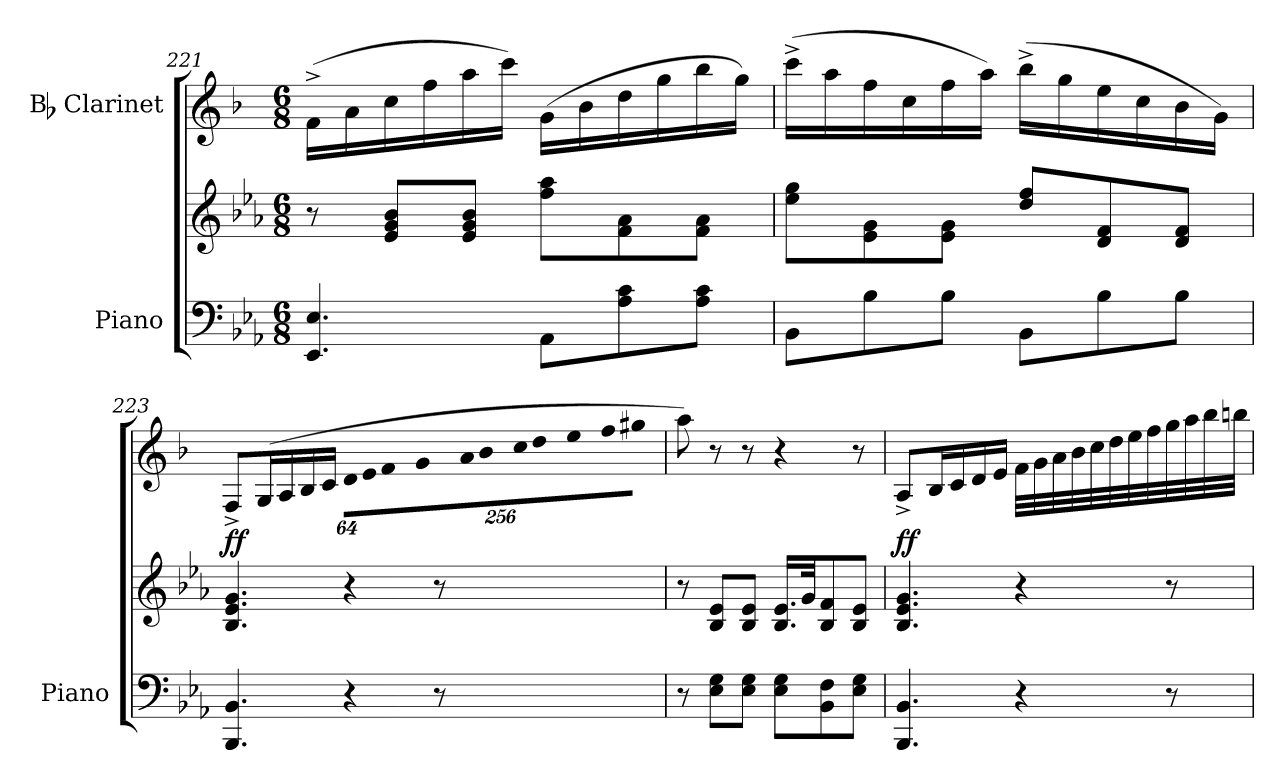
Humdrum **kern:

**kern	**kern	**kern	**dynam
*part2	*part2	*part1	*part1
*staff3	*staff2	*staff1	*staff1
*I"Piano	*	*I"Bb Clarinet	*
*I'Piano	*	*	*
*clefF4	*clefG2	*clefG2	*
*	*	*ITrd1c2	*
*k[b-e-a-]	*k[b-e-a-]	*k[b-e-a-]	*
*E-:	*E-:	*E-:	*
*M6/8	*M6/8	*M6/8	*
=221	=221	=221	=221
4.EE-/ 4.E-/	8r	(>16e-^>\LL	.
.	.	16g\	.
.	8e-/ 8g/ 8b-/L	16b-\	.
.	.	16ee-\	.
.	8e-/ 8g/ 8b-/J	16gg\	.
.	.	16bb-\JJ)	.
8AA-\L	8ff\ 8aa-\L	(>16f\LL	.
.	.	16a-\	.
8A-\ 8c\	8f\ 8a-\	16cc\	.
.	.	16ff\	.
8A-\ 8c\J	8f\ 8a-\J	16aa-\	.
.	.	16ff\JJ)	.
=222	=222	=222	=222
8BB-\L	8ee-\ 8gg\L	(>16bb-^>\LL	.
.	.	16gg\	.
8B-\	8e-\ 8g\	16ee-\	.
.	.	16b-\	.
8B-\J	8e-\ 8g\J	16ee-\	.
.	.	16gg\JJ)	.
8BB-\L	8dd/ 8ff/L	(>16aa-^>\LL	.
.	.	16ff\	.
8B-\	8d/ 8f/	16dd\	.
.	.	16b-\	.
8B-\J	8d/ 8f/J	16a-\	.
.	.	16f\JJ)	.
=223	=223	=223	=223
!	!	!	!LO:DY:b
4.BBB-/ 4.BB-/	4.B-/ 4.e-/ 4.g/	8E-^</L	ff
.	.	(>16F/L	.
.	.	16G/	.
.	.	16A-/	.
.	.	16B-/JJ	.
*	*	*Xbrackettup	*
!	!	!LO:N:vis=32	!
4r	4r	1024%35c\LLL	.
!	!	!LO:N:vis=32	!
.	.	4096%139d\	.
!	!	!LO:N:vis=32	!
.	.	1024%35e-\	.
!	!	!LO:N:vis=32	!
.	.	1024%35f\	.
!	!	!LO:N:vis=32	!
.	.	4096%139g\	.
!	!	!LO:N:vis=32	!
.	.	1024%35a-\	.
!	!	!LO:N:vis=32	!
.	.	4096%139b-\	.
!	!	!LO:N:vis=32	!
.	.	1024%35cc\	.
8r	8r	.	.
!	!	!LO:N:vis=32	!
.	.	1024%35dd\	.
!	!	!LO:N:vis=32	!
.	.	4096%139ee-\	.
!	!	!LO:N:vis=32	!
.	.	1024%35ff#X\JJJ	.
=224	=224	=224	=224
8r	8r	8gg\)	.
8E-\ 8G\L	8B-/ 8e-/L	8r	.
8E-\ 8G\J	8B-/ 8e-/J	8r	.
8E-\ 8G\L	16.B-/ 16.e-/LL	4r	.
.	32g/Jk	.	.
8BB-\ 8F\	8B-/ 8f/	.	.
8E-\ 8G\J	8B-/ 8e-/J	8r	.
!!LO:LB:g=z
=225	=225	=225	=225
!	!	!	!LO:DY:b
4.BBB-/ 4.BB-/	4.B-/ 4.e-/ 4.g/	8G^</L	ff
.	.	16A-/L	.
.	.	16B-/	.
.	.	16c/	.
.	.	16d/JJ	.
4r	4r	32e-\LLL	.
.	.	32f\	.
.	.	32g\	.
.	.	32a-\	.
.	.	32b-\	.
.	.	32cc\	.
.	.	32dd\	.
.	.	32ee-\	.
8r	8r	32ff\	.
.	.	32gg\	.
.	.	32aa-\	.
.	.	32aan\JJJ	.
=	=	=	=
*-	*-	*-	*-
